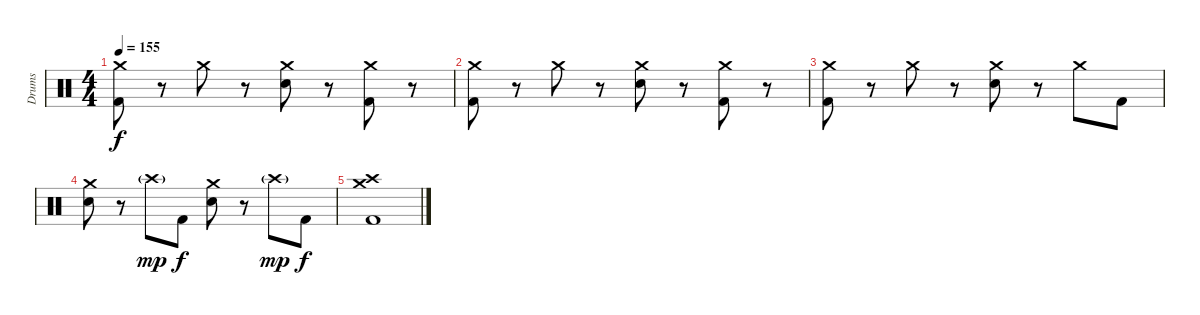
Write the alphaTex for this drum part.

\track ("Drums" "Drums") {instrument percussion}
\staff {score}
\articulation defaults
\ts (4 4)
\tempo 155
\clef neutral
\ks c
("Crash medium (hit)" "Kick (hit) 2").8{dy f} r.8 "Crash medium (hit)".8 r.8 ("Crash medium (hit)" "Snare (hit) 2").8 r.8 ("Crash medium (hit)" "Kick (hit) 2").8 r.8 |
("Crash medium (hit)" "Kick (hit) 2").8 r.8 "Crash medium (hit)".8 r.8 ("Crash medium (hit)" "Snare (hit) 2").8 r.8 ("Crash medium (hit)" "Kick (hit) 2").8 r.8 |
("Crash medium (hit)" "Kick (hit) 2").8 r.8 "Crash medium (hit)".8 r.8 ("Crash medium (hit)" "Snare (hit) 2").8 r.8 "Crash medium (hit)".8 "Kick (hit) 2".8 |
("Crash medium (hit)" "Snare (hit) 2").8 r.8 "Crash high (hit)"{g}.8{dy mp} "Kick (hit) 2".8{dy f} ("Crash medium (hit)" "Snare (hit) 2").8 r.8 "Crash high (hit)"{g}.8{dy mp} "Kick (hit) 2".8{dy f} |
("Crash medium (hit)" "Crash high (hit)" "Kick (hit) 2").1
